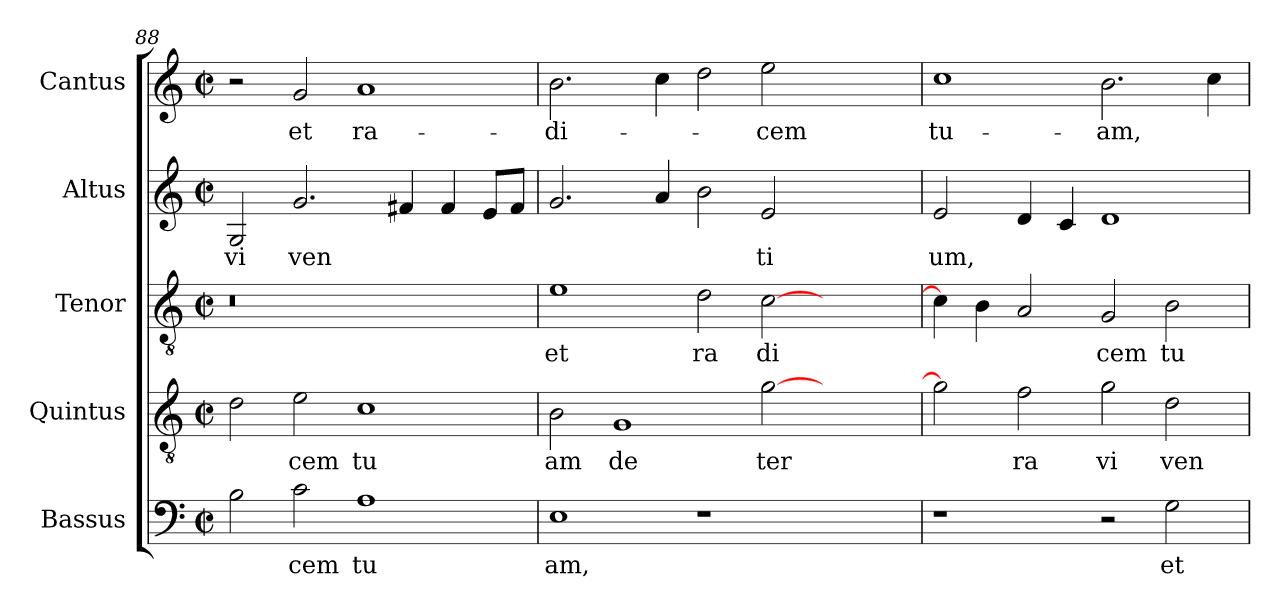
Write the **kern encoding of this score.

**kern	**text	**kern	**text	**kern	**text	**kern	**text	**kern	**text
*part5	*part5	*part4	*part4	*part3	*part3	*part2	*part2	*part1	*part1
*staff5	*staff5	*staff4	*staff4	*staff3	*staff3	*staff2	*staff2	*staff1	*staff1
*I"Bassus	*	*I"Quintus	*	*I"Tenor	*	*I"Altus	*	*I"Cantus	*
*clefF4	*	*clefGv2	*	*clefGv2	*	*clefG2	*	*clefG2	*
*M2/2	*	*M2/2	*	*M2/2	*	*M2/2	*	*M2/2	*
*met(c|)	*	*met(c|)	*	*met(c|)	*	*met(c|)	*	*met(c|)	*
=88	=88	=88	=88	=88	=88	=88	=88	=88	=88
!	!	!	!	!	!	!	!LO:LY:b:cj	!	!
2B\	.	2d\	.	0r	.	2G/	vi	2r	.
!	!LO:LY:b:cj	!	!LO:LY:b:cj	!	!	!	!LO:LY:b	!	!LO:LY:b:cj
2c\	cem	2e\	cem	.	.	2.g/	ven	2g/	et
!	!LO:LY:b:cj	!	!LO:LY:b:cj	!	!	!	!	!	!LO:LY:b:cj
1A	tu	1c	tu	.	.	.	.	1a	ra-
.	.	.	.	.	.	4f#/	.	.	.
.	.	.	.	.	.	4f#/	.	.	.
.	.	.	.	.	.	8e/L	.	.	.
.	.	.	.	.	.	8f#/J	.	.	.
=89	=89	=89	=89	=89	=89	=89	=89	=89	=89
!	!LO:LY:b:cj	!	!LO:LY:b:cj	!	!LO:LY:b:cj	!	!	!	!LO:LY:b:cj
1E	am,	2B\	am	1e	et	2.g/	.	2.b\	-di-
!	!	!	!LO:LY:b:cj	!	!	!	!	!	!
.	.	1G	de	.	.	.	.	.	.
.	.	.	.	.	.	4a/	.	4cc\	.
!LO:N:vis=1	!	!	!	!	!LO:LY:b:cj	!	!	!	!
0r	.	.	.	2d\	ra	2b\	.	2dd\	.
!	!	!	!LO:LY:b	!	!LO:LY:b:cj	!	!LO:LY:b:cj	!	!LO:LY:b:cj
.	.	[>2g\	ter	[>2c\	di	2e/	ti	2ee\	-cem
.	.	1ryy	.	1ryy	.	1ryy	.	1ryy	.
=90	=90	=90	=90	=90	=90	=90	=90	=90	=90
!	!	!	!	!	!	!	!LO:LY:b	!	!LO:LY:b:cj
1r	.	2g\]	.	4c\]	.	2e/	um,	1cc	tu-
.	.	.	.	4B\	.	.	.	.	.
!	!	!	!LO:LY:b:cj	!	!	!	!	!	!
.	.	2f\	ra	2A/	.	4d/	.	.	.
.	.	.	.	.	.	4c/	.	.	.
!	!	!	!LO:LY:b:cj	!	!LO:LY:b:cj	!	!	!	!LO:LY:b
2r	.	2g\	vi	2G/	cem	1d	.	2.b\	-am,
!	!LO:LY:b:cj	!	!LO:LY:b	!	!LO:LY:b:cj	!	!	!	!
2G\	et	2d\	ven	2B\	tu	.	.	.	.
.	.	.	.	.	.	.	.	4cc\	.
=	=	=	=	=	=	=	=	=	=
*-	*-	*-	*-	*-	*-	*-	*-	*-	*-
